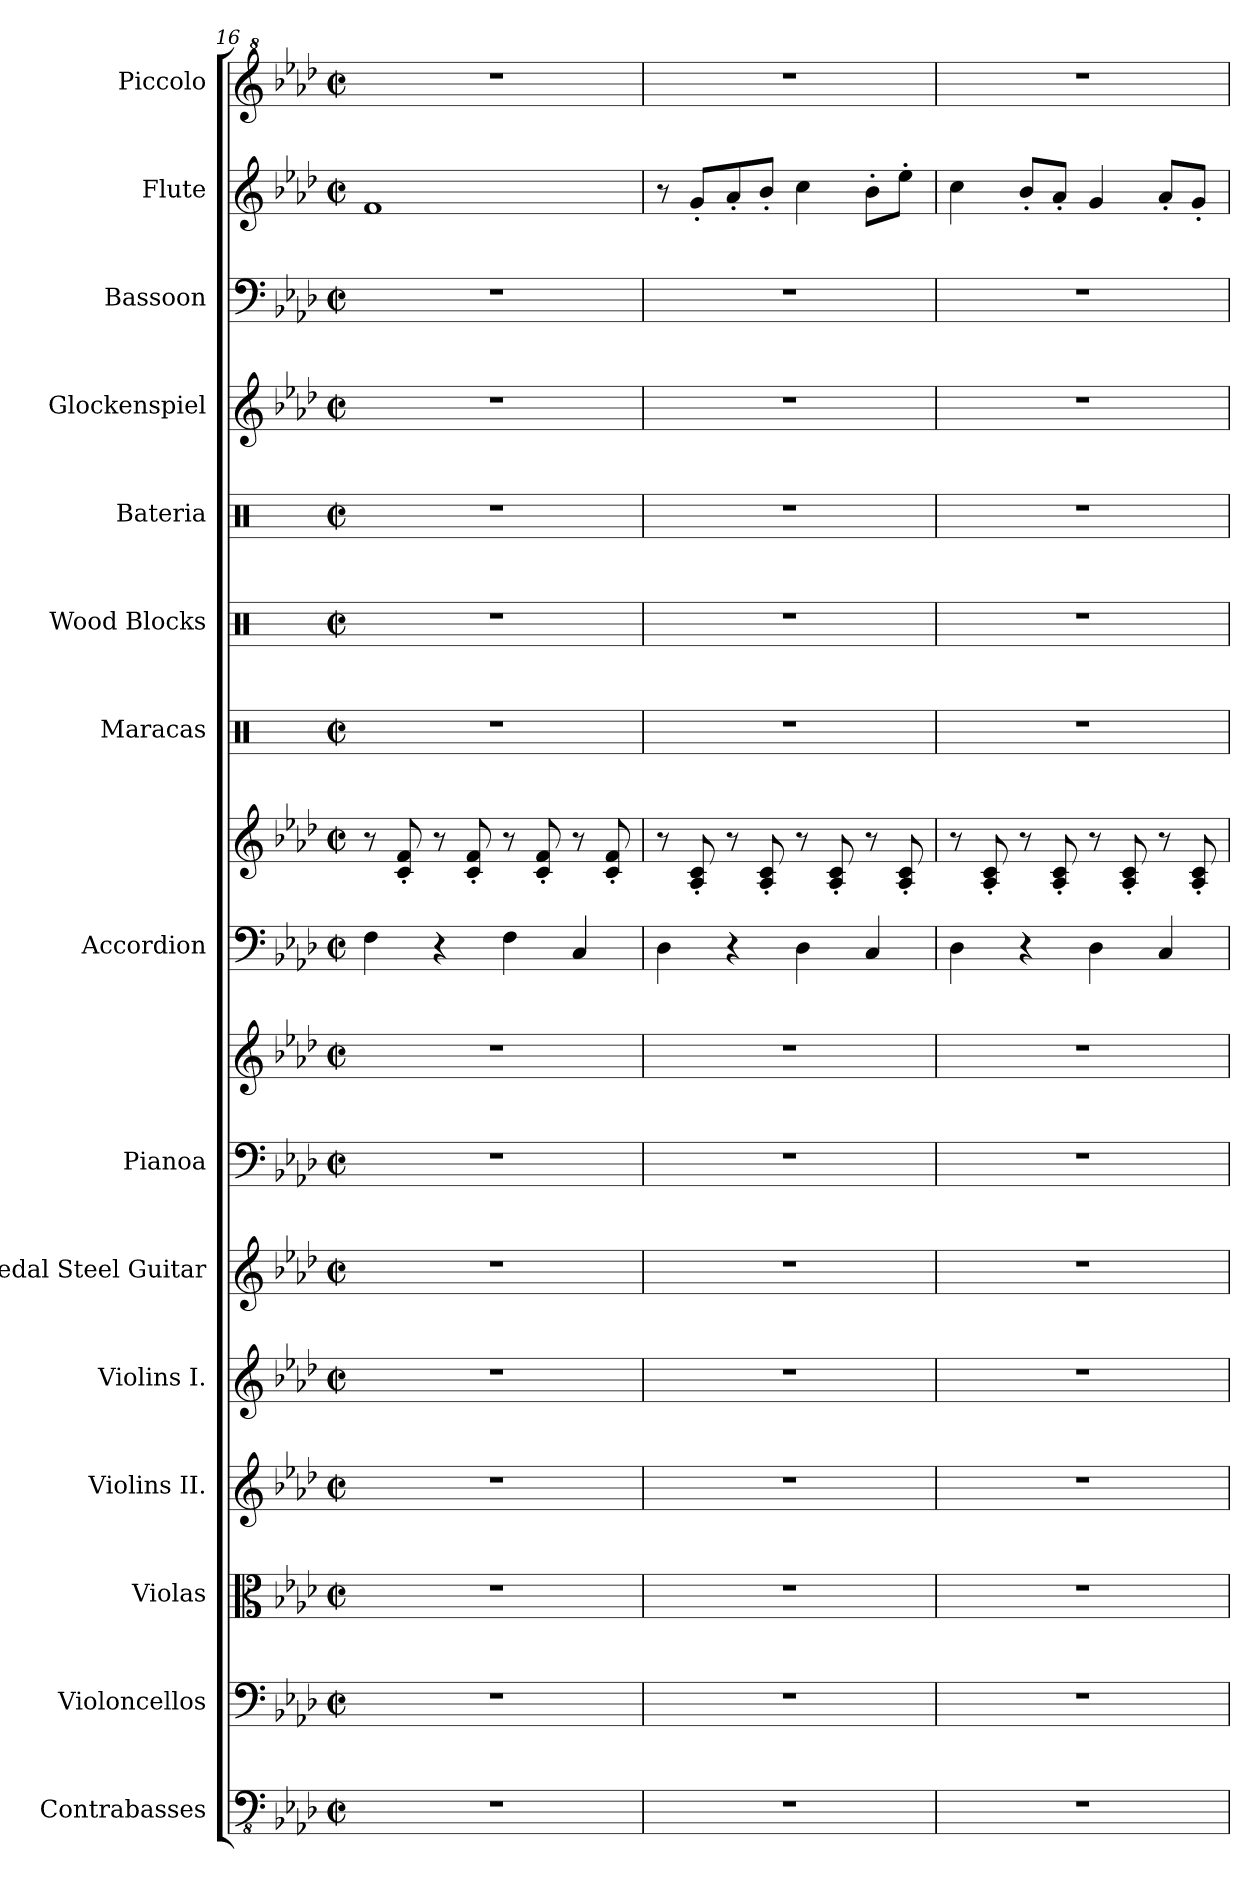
**kern	**kern	**kern	**kern	**kern	**kern	**kern	**kern	**kern	**kern	**kern	**kern	**kern	**kern	**kern	**kern	**kern
*part15	*part14	*part13	*part12	*part11	*part10	*part9	*part9	*part8	*part8	*part7	*part6	*part5	*part4	*part3	*part2	*part1
*staff17	*staff16	*staff15	*staff14	*staff13	*staff12	*staff11	*staff10	*staff9	*staff8	*staff7	*staff6	*staff5	*staff4	*staff3	*staff2	*staff1
*I"Contrabasses	*I"Violoncellos	*I"Violas	*I"Violins II.	*I"Violins I.	*I"Pedal Steel Guitar	*I"Pianoa	*	*I"Accordion	*	*I"Maracas	*I"Wood Blocks	*I"Bateria	*I"Glockenspiel	*I"Bassoon	*I"Flute	*I"Piccolo
*I'Cbs.	*I'Vcs.	*I'Vlas.	*I'Vlns. II	*I'Vlns. I	*I'Ped. St. Guit.	*I'Pno.	*	*I'Acc.	*	*I'Mrcs.	*I'Wd. Bl.	*	*I'Glk.	*I'Bsn.	*I'Fl.	*I'Picc.
!!LO:PB:g=z
*clefFv4	*clefF4	*clefC3	*clefG2	*clefG2	*clefG2	*clefF4	*clefG2	*clefF4	*clefG2	*clefX	*clefX	*clefX	*clefG2	*clefF4	*clefG2	*clefG^2
*ITrd7c12	*	*	*	*	*	*	*	*	*	*	*	*	*ITrd-14c-24	*	*	*ITrd-7c-12
*k[b-e-a-d-]	*k[b-e-a-d-]	*k[b-e-a-d-]	*k[b-e-a-d-]	*k[b-e-a-d-]	*k[b-e-a-d-]	*k[b-e-a-d-]	*k[b-e-a-d-]	*k[b-e-a-d-]	*k[b-e-a-d-]	*k[]	*k[]	*k[]	*k[b-e-a-d-]	*k[b-e-a-d-]	*k[b-e-a-d-]	*k[b-e-a-d-]
*M2/2	*M2/2	*M2/2	*M2/2	*M2/2	*M2/2	*M2/2	*M2/2	*M2/2	*M2/2	*M2/2	*M2/2	*M2/2	*M2/2	*M2/2	*M2/2	*M2/2
*met(c|)	*met(c|)	*met(c|)	*met(c|)	*met(c|)	*met(c|)	*met(c|)	*met(c|)	*met(c|)	*met(c|)	*met(c|)	*met(c|)	*met(c|)	*met(c|)	*met(c|)	*met(c|)	*met(c|)
=16	=16	=16	=16	=16	=16	=16	=16	=16	=16	=16	=16	=16	=16	=16	=16	=16
1r	1r	1r	1r	1r	1r	1r	1r	4F\	8r	1r	1r	1r	1r	1r	1f	1r
.	.	.	.	.	.	.	.	.	8c/' 8f/'	.	.	.	.	.	.	.
.	.	.	.	.	.	.	.	4r	8r	.	.	.	.	.	.	.
.	.	.	.	.	.	.	.	.	8c/' 8f/'	.	.	.	.	.	.	.
.	.	.	.	.	.	.	.	4F\	8r	.	.	.	.	.	.	.
.	.	.	.	.	.	.	.	.	8c/' 8f/'	.	.	.	.	.	.	.
.	.	.	.	.	.	.	.	4C/	8r	.	.	.	.	.	.	.
.	.	.	.	.	.	.	.	.	8c/' 8f/'	.	.	.	.	.	.	.
=17	=17	=17	=17	=17	=17	=17	=17	=17	=17	=17	=17	=17	=17	=17	=17	=17
1r	1r	1r	1r	1r	1r	1r	1r	4D-\	8r	1r	1r	1r	1r	1r	8r	1r
.	.	.	.	.	.	.	.	.	8A-/' 8c/'	.	.	.	.	.	8g'/L	.
.	.	.	.	.	.	.	.	4r	8r	.	.	.	.	.	8a-'/	.
.	.	.	.	.	.	.	.	.	8A-/' 8c/'	.	.	.	.	.	8b-'/J	.
.	.	.	.	.	.	.	.	4D-\	8r	.	.	.	.	.	4cc\	.
.	.	.	.	.	.	.	.	.	8A-/' 8c/'	.	.	.	.	.	.	.
.	.	.	.	.	.	.	.	4C/	8r	.	.	.	.	.	8b-'\L	.
.	.	.	.	.	.	.	.	.	8A-/' 8c/'	.	.	.	.	.	8ee-'\J	.
=18	=18	=18	=18	=18	=18	=18	=18	=18	=18	=18	=18	=18	=18	=18	=18	=18
1r	1r	1r	1r	1r	1r	1r	1r	4D-\	8r	1r	1r	1r	1r	1r	4cc\	1r
.	.	.	.	.	.	.	.	.	8A-/' 8c/'	.	.	.	.	.	.	.
.	.	.	.	.	.	.	.	4r	8r	.	.	.	.	.	8b-'/L	.
.	.	.	.	.	.	.	.	.	8A-/' 8c/'	.	.	.	.	.	8a-'/J	.
.	.	.	.	.	.	.	.	4D-\	8r	.	.	.	.	.	4g/	.
.	.	.	.	.	.	.	.	.	8A-/' 8c/'	.	.	.	.	.	.	.
.	.	.	.	.	.	.	.	4C/	8r	.	.	.	.	.	8a-'/L	.
.	.	.	.	.	.	.	.	.	8A-/' 8c/'	.	.	.	.	.	8g'/J	.
=	=	=	=	=	=	=	=	=	=	=	=	=	=	=	=	=
*-	*-	*-	*-	*-	*-	*-	*-	*-	*-	*-	*-	*-	*-	*-	*-	*-
